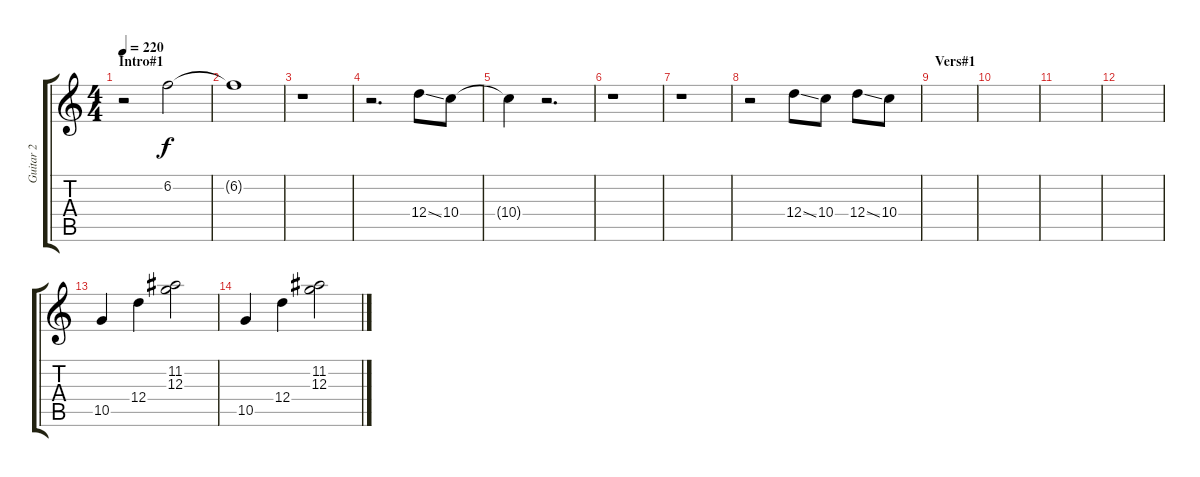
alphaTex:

\track ("Guitar 2" "Guitar 2") {instrument acousticguitarnylon}
\staff {score tabs}
\tuning (E4 B3 G3 D3 A2 E2) {hide}
\ts (4 4)
\section ("" "Intro#1")
\tempo 220
\clef g2
\ks c
r.2{dy f instrument acousticguitarnylon} 6.2.2 |
6.2{t}.1 |
r.1 |
r.2{d} 12.4{ss}.8 10.4.8 |
10.4{t}.4 r.2{d} |
r.1 |
r.1 |
r.2 12.4{ss}.8 10.4.8 12.4{ss}.8 10.4.8 |
\section ("" "Vers#1")
|
|
|
|
10.5.4 12.4.4 (11.2 12.3).2 |
10.5.4 12.4.4 (11.2 12.3).2
